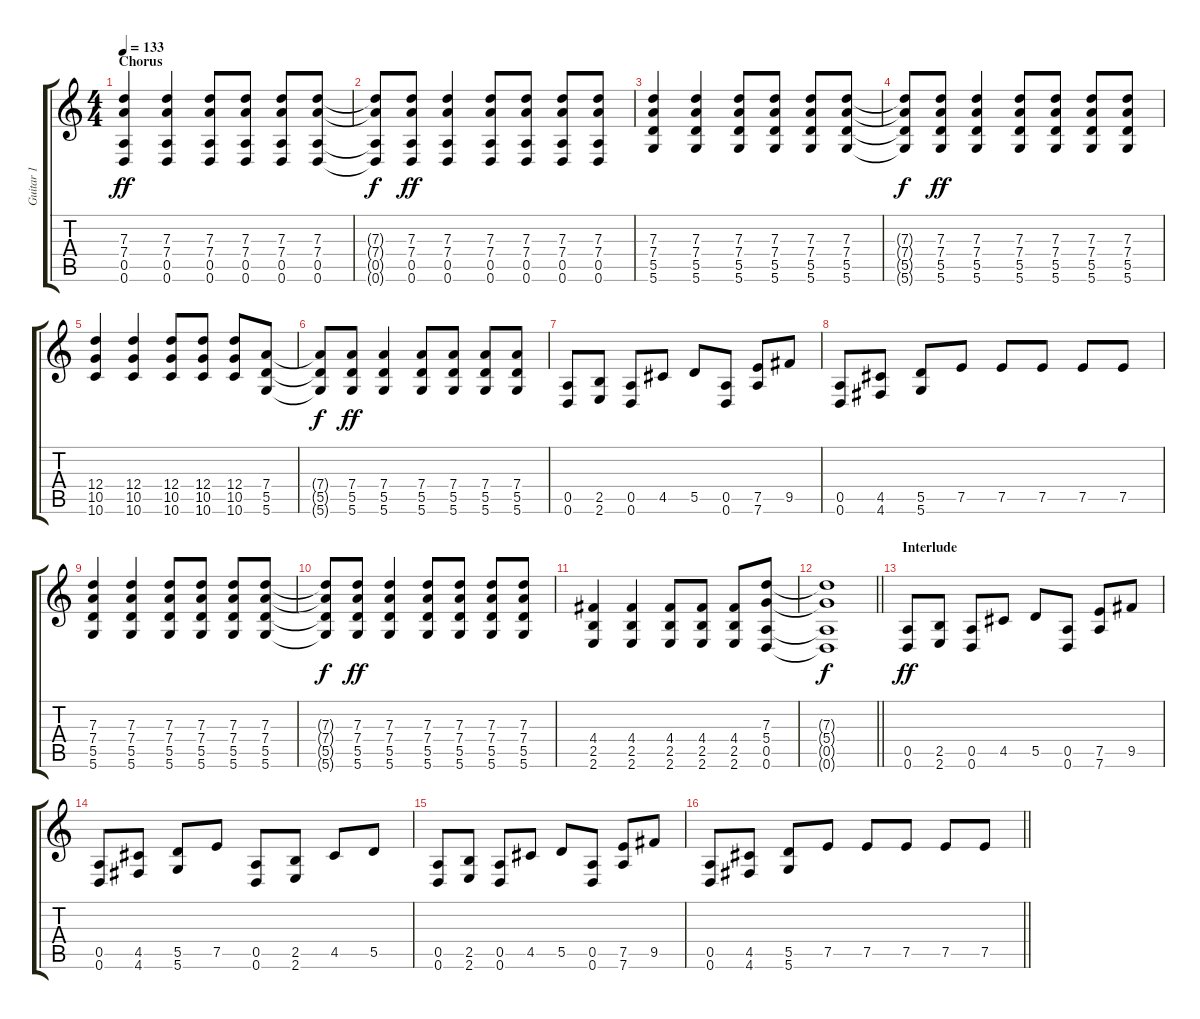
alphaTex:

\track ("Guitar 1" "Guitar 1") {instrument distortionguitar}
\staff {score tabs}
\tuning (E4 B3 G3 D3 A2 D2) {hide}
\ts (4 4)
\section ("" "Chorus")
\tempo 133
\clef g2
\ks c
(7.3 7.4 0.5 0.6).4{dy ff instrument distortionguitar} (7.3 7.4 0.5 0.6).4 (7.3 7.4 0.5 0.6).8 (7.3 7.4 0.5 0.6).8 (7.3 7.4 0.5 0.6).8 (7.3 7.4 0.5 0.6).8 |
(7.3{t} 7.4{t} 0.5{t} 0.6{t}).8{dy f} (7.3 7.4 0.5 0.6).8{dy ff} (7.3 7.4 0.5 0.6).4 (7.3 7.4 0.5 0.6).8 (7.3 7.4 0.5 0.6).8 (7.3 7.4 0.5 0.6).8 (7.3 7.4 0.5 0.6).8 |
(7.3 7.4 5.5 5.6).4 (7.3 7.4 5.5 5.6).4 (7.3 7.4 5.5 5.6).8 (7.3 7.4 5.5 5.6).8 (7.3 7.4 5.5 5.6).8 (7.3 7.4 5.5 5.6).8 |
(7.3{t} 7.4{t} 5.5{t} 5.6{t}).8{dy f} (7.3 7.4 5.5 5.6).8{dy ff} (7.3 7.4 5.5 5.6).4 (7.3 7.4 5.5 5.6).8 (7.3 7.4 5.5 5.6).8 (7.3 7.4 5.5 5.6).8 (7.3 7.4 5.5 5.6).8 |
(12.4 10.5 10.6).4 (12.4 10.5 10.6).4 (12.4 10.5 10.6).8 (12.4 10.5 10.6).8 (12.4 10.5 10.6).8 (7.4 5.5 5.6).8 |
(7.4{t} 5.5{t} 5.6{t}).8{dy f} (7.4 5.5 5.6).8{dy ff} (7.4 5.5 5.6).4 (7.4 5.5 5.6).8 (7.4 5.5 5.6).8 (7.4 5.5 5.6).8 (7.4 5.5 5.6).8 |
(0.5 0.6).8 (2.5 2.6).8 (0.5 0.6).8 4.5.8 5.5.8 (0.5 0.6).8 (7.5 7.6).8 9.5.8 |
(0.5 0.6).8 (4.5 4.6).8 (5.5 5.6).8 7.5.8 7.5.8 7.5.8 7.5.8 7.5.8 |
(7.3 7.4 5.5 5.6).4 (7.3 7.4 5.5 5.6).4 (7.3 7.4 5.5 5.6).8 (7.3 7.4 5.5 5.6).8 (7.3 7.4 5.5 5.6).8 (7.3 7.4 5.5 5.6).8 |
(7.3{t} 7.4{t} 5.5{t} 5.6{t}).8{dy f} (7.3 7.4 5.5 5.6).8{dy ff} (7.3 7.4 5.5 5.6).4 (7.3 7.4 5.5 5.6).8 (7.3 7.4 5.5 5.6).8 (7.3 7.4 5.5 5.6).8 (7.3 7.4 5.5 5.6).8 |
(4.4 2.5 2.6).4 (4.4 2.5 2.6).4 (4.4 2.5 2.6).8 (4.4 2.5 2.6).8 (4.4 2.5 2.6).8 (7.3 5.4 0.5 0.6).8 |
\barLineRight lightlight
(7.3{t} 5.4{t} 0.5{t} 0.6{t}).1{dy f} |
\section ("" "Interlude")
(0.5 0.6).8{dy ff} (2.5 2.6).8 (0.5 0.6).8 4.5.8 5.5.8 (0.5 0.6).8 (7.5 7.6).8 9.5.8 |
(0.5 0.6).8 (4.5 4.6).8 (5.5 5.6).8 7.5.8 (0.5 0.6).8 (2.5 2.6).8 4.5.8 5.5.8 |
(0.5 0.6).8 (2.5 2.6).8 (0.5 0.6).8 4.5.8 5.5.8 (0.5 0.6).8 (7.5 7.6).8 9.5.8 |
\barLineRight lightlight
(0.5 0.6).8 (4.5 4.6).8 (5.5 5.6).8 7.5.8 7.5.8 7.5.8 7.5.8 7.5.8
